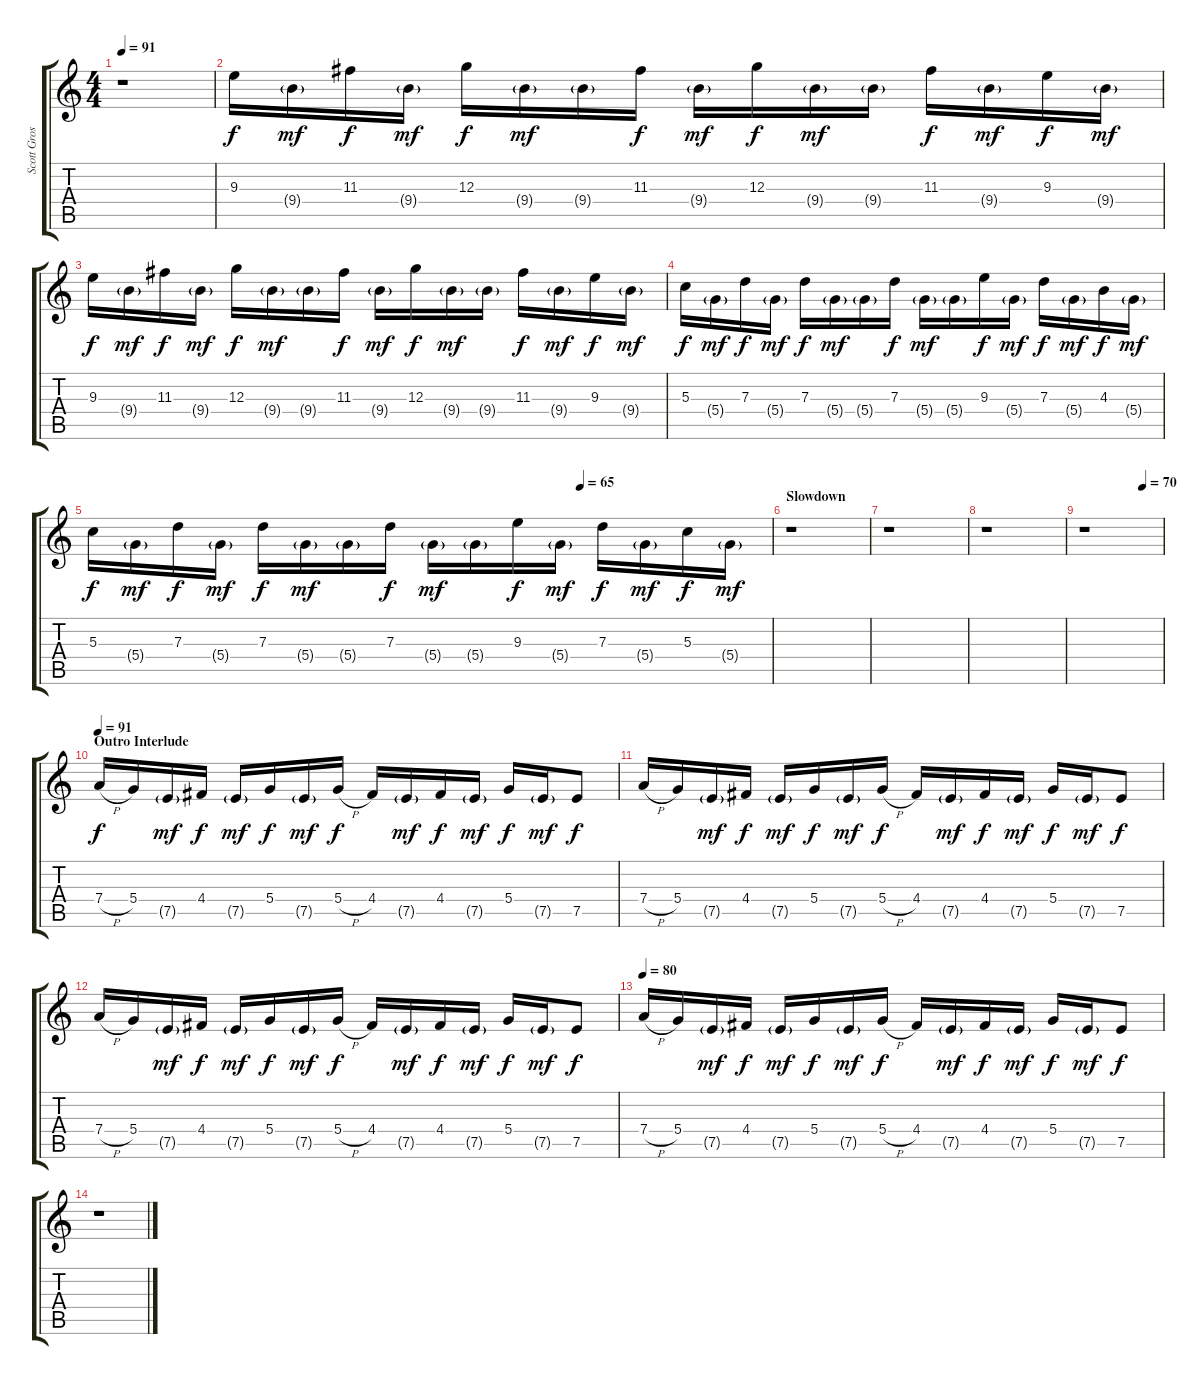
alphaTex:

\track ("Scott Gross" "Scott Gros") {instrument distortionguitar}
\staff {score tabs}
\tuning (E4 B3 G3 D3 A2 D2) {hide}
\ts (4 4)
\tempo 91
\clef g2
\ks c
r.1{dy mf} |
9.3.16{dy f} 9.4{g}.16{dy mf} 11.3.16{dy f} 9.4{g}.16{dy mf} 12.3.16{dy f} 9.4{g}.16{dy mf} 9.4{g}.16 11.3.16{dy f} 9.4{g}.16{dy mf} 12.3.16{dy f} 9.4{g}.16{dy mf} 9.4{g}.16 11.3.16{dy f} 9.4{g}.16{dy mf} 9.3.16{dy f} 9.4{g}.16{dy mf} |
9.3.16{dy f} 9.4{g}.16{dy mf} 11.3.16{dy f} 9.4{g}.16{dy mf} 12.3.16{dy f} 9.4{g}.16{dy mf} 9.4{g}.16 11.3.16{dy f} 9.4{g}.16{dy mf} 12.3.16{dy f} 9.4{g}.16{dy mf} 9.4{g}.16 11.3.16{dy f} 9.4{g}.16{dy mf} 9.3.16{dy f} 9.4{g}.16{dy mf} |
5.3.16{dy f} 5.4{g}.16{dy mf} 7.3.16{dy f} 5.4{g}.16{dy mf} 7.3.16{dy f} 5.4{g}.16{dy mf} 5.4{g}.16 7.3.16{dy f} 5.4{g}.16{dy mf} 5.4{g}.16 9.3.16{dy f} 5.4{g}.16{dy mf} 7.3.16{dy f} 5.4{g}.16{dy mf} 4.3.16{dy f} 5.4{g}.16{dy mf} |
\tempo (65 0.71875)
5.3.16{dy f} 5.4{g}.16{dy mf} 7.3.16{dy f} 5.4{g}.16{dy mf} 7.3.16{dy f} 5.4{g}.16{dy mf} 5.4{g}.16 7.3.16{dy f} 5.4{g}.16{dy mf} 5.4{g}.16 9.3.16{dy f} 5.4{g}.16{dy mf} 7.3.16{dy f} 5.4{g}.16{dy mf} 5.3.16{dy f} 5.4{g}.16{dy mf} |
\section ("" "Slowdown")
r.1 |
r.1 |
r.1 |
\tempo (70 0.75)
r.1 |
\section ("" "Outro Interlude")
\tempo 91
7.4{h}.16{dy f} 5.4.16 7.5{g}.16{dy mf} 4.4.16{dy f} 7.5{g}.16{dy mf} 5.4.16{dy f} 7.5{g}.16{dy mf} 5.4{h}.16{dy f} 4.4.16 7.5{g}.16{dy mf} 4.4.16{dy f} 7.5{g}.16{dy mf} 5.4.16{dy f} 7.5{g}.16{dy mf} 7.5.8{dy f} |
7.4{h}.16 5.4.16 7.5{g}.16{dy mf} 4.4.16{dy f} 7.5{g}.16{dy mf} 5.4.16{dy f} 7.5{g}.16{dy mf} 5.4{h}.16{dy f} 4.4.16 7.5{g}.16{dy mf} 4.4.16{dy f} 7.5{g}.16{dy mf} 5.4.16{dy f} 7.5{g}.16{dy mf} 7.5.8{dy f} |
7.4{h}.16 5.4.16 7.5{g}.16{dy mf} 4.4.16{dy f} 7.5{g}.16{dy mf} 5.4.16{dy f} 7.5{g}.16{dy mf} 5.4{h}.16{dy f} 4.4.16 7.5{g}.16{dy mf} 4.4.16{dy f} 7.5{g}.16{dy mf} 5.4.16{dy f} 7.5{g}.16{dy mf} 7.5.8{dy f} |
\tempo 80
7.4{h}.16 5.4.16 7.5{g}.16{dy mf} 4.4.16{dy f} 7.5{g}.16{dy mf} 5.4.16{dy f} 7.5{g}.16{dy mf} 5.4{h}.16{dy f} 4.4.16 7.5{g}.16{dy mf} 4.4.16{dy f} 7.5{g}.16{dy mf} 5.4.16{dy f} 7.5{g}.16{dy mf} 7.5.8{dy f} |
r.1
